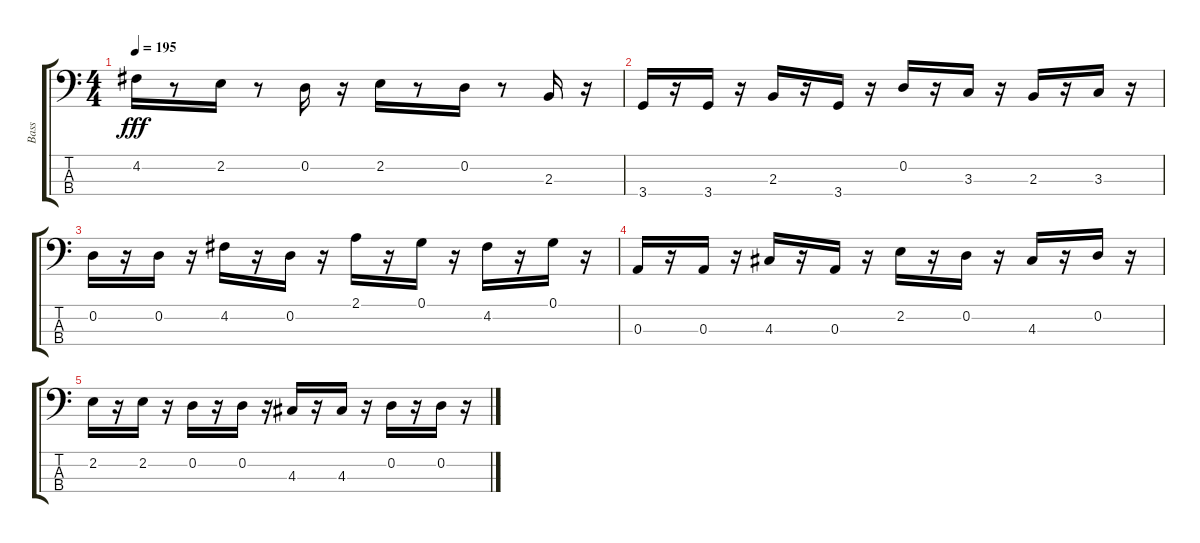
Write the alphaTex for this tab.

\track ("Bass" "Bass") {instrument electricbasspick}
\staff {score tabs}
\tuning (G2 D2 A1 E1) {hide}
\ts (4 4)
\tempo 195
\clef f4
\ks c
4.2.16{dy fff} r.8 2.2.16 r.8 0.2.16 r.16 2.2.16 r.8 0.2.16 r.8 2.3.16 r.16 |
3.4.16 r.16 3.4.16 r.16 2.3.16 r.16 3.4.16 r.16 0.2.16 r.16 3.3.16 r.16 2.3.16 r.16 3.3.16 r.16 |
0.2.16 r.16 0.2.16 r.16 4.2.16 r.16 0.2.16 r.16 2.1.16 r.16 0.1.16 r.16 4.2.16 r.16 0.1.16 r.16 |
0.3.16 r.16 0.3.16 r.16 4.3.16 r.16 0.3.16 r.16 2.2.16 r.16 0.2.16 r.16 4.3.16 r.16 0.2.16 r.16 |
2.2.16 r.16 2.2.16 r.16 0.2.16 r.16 0.2.16 r.16 4.3.16 r.16 4.3.16 r.16 0.2.16 r.16 0.2.16 r.16
